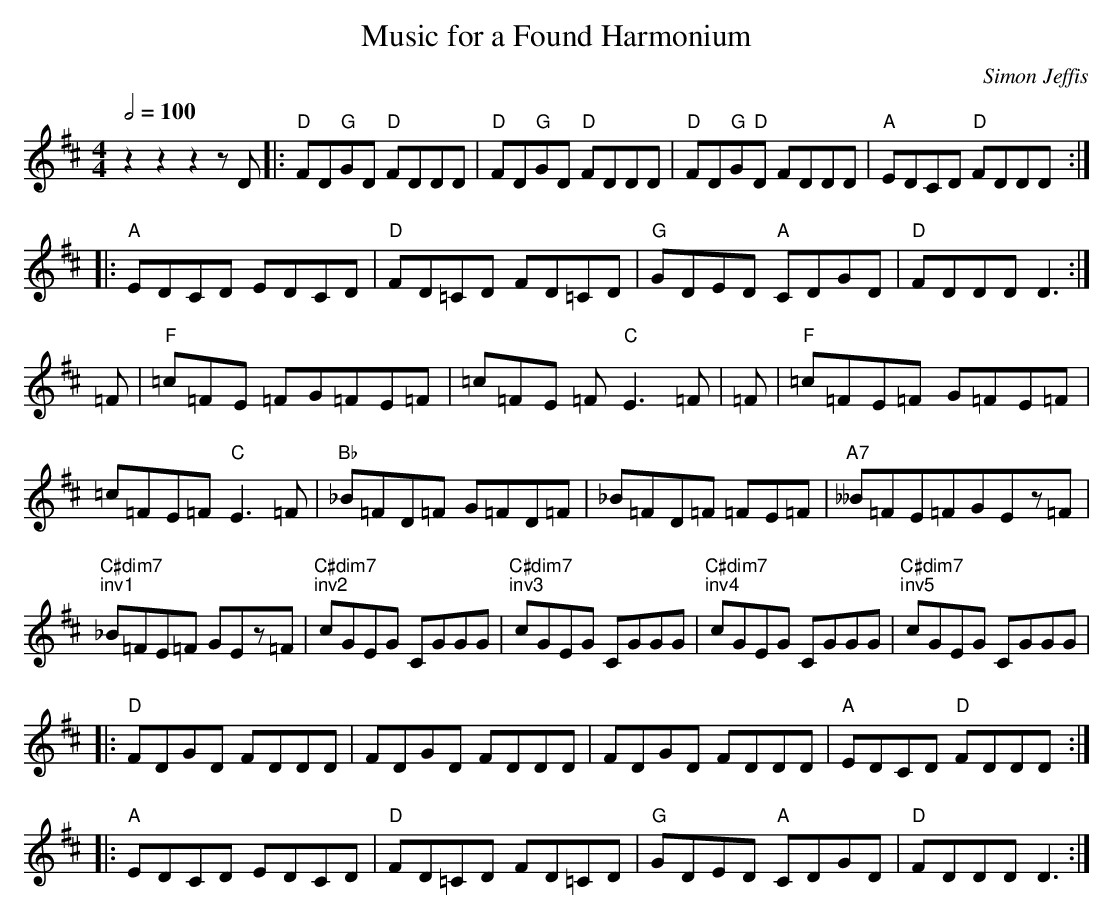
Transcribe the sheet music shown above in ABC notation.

X:1
T:Music for a Found Harmonium
C:Simon Jeffis
M:4/4
L:1/8
Q:2/4=100
K:D
z2z2z2zD|:"D"FD"G"GD "D"FDDD|"D"FD"G"GD "D"FDDD|"D"FD"G"G"D"D FDDD|"A"EDCD "D"FDDD:|
|:"A"EDCD EDCD|"D"FD=CD FD=CD|"G"GDED "A"CDGD|"D"FDDD D3:|
=F|"F"=c=FE =FG=FE=F|=c=FE =F"C"E3=F|=F|"F"=c=FE=F G=FE=F|
=c=FE=F"C"E3=F|"Bb"_B=FD=F G=FD=F|_B=FD=F =FE=F|"A7"__B=FE=FGEz=F|
"C#dim7""inv1"_B=FE=F GEz=F|"C#dim7""inv2"cGEG CGGG|"C#dim7""inv3"cGEG CGGG|"C#dim7""inv4"cGEG CGGG|"C#dim7""inv5"cGEG CGGG|
|:"D"FDGD FDDD|FDGD FDDD|FDGD FDDD|"A"EDCD "D"FDDD:|
|:"A"EDCD EDCD|"D"FD=CD FD=CD|"G"GDED "A"CDGD|"D"FDDD D3:|
